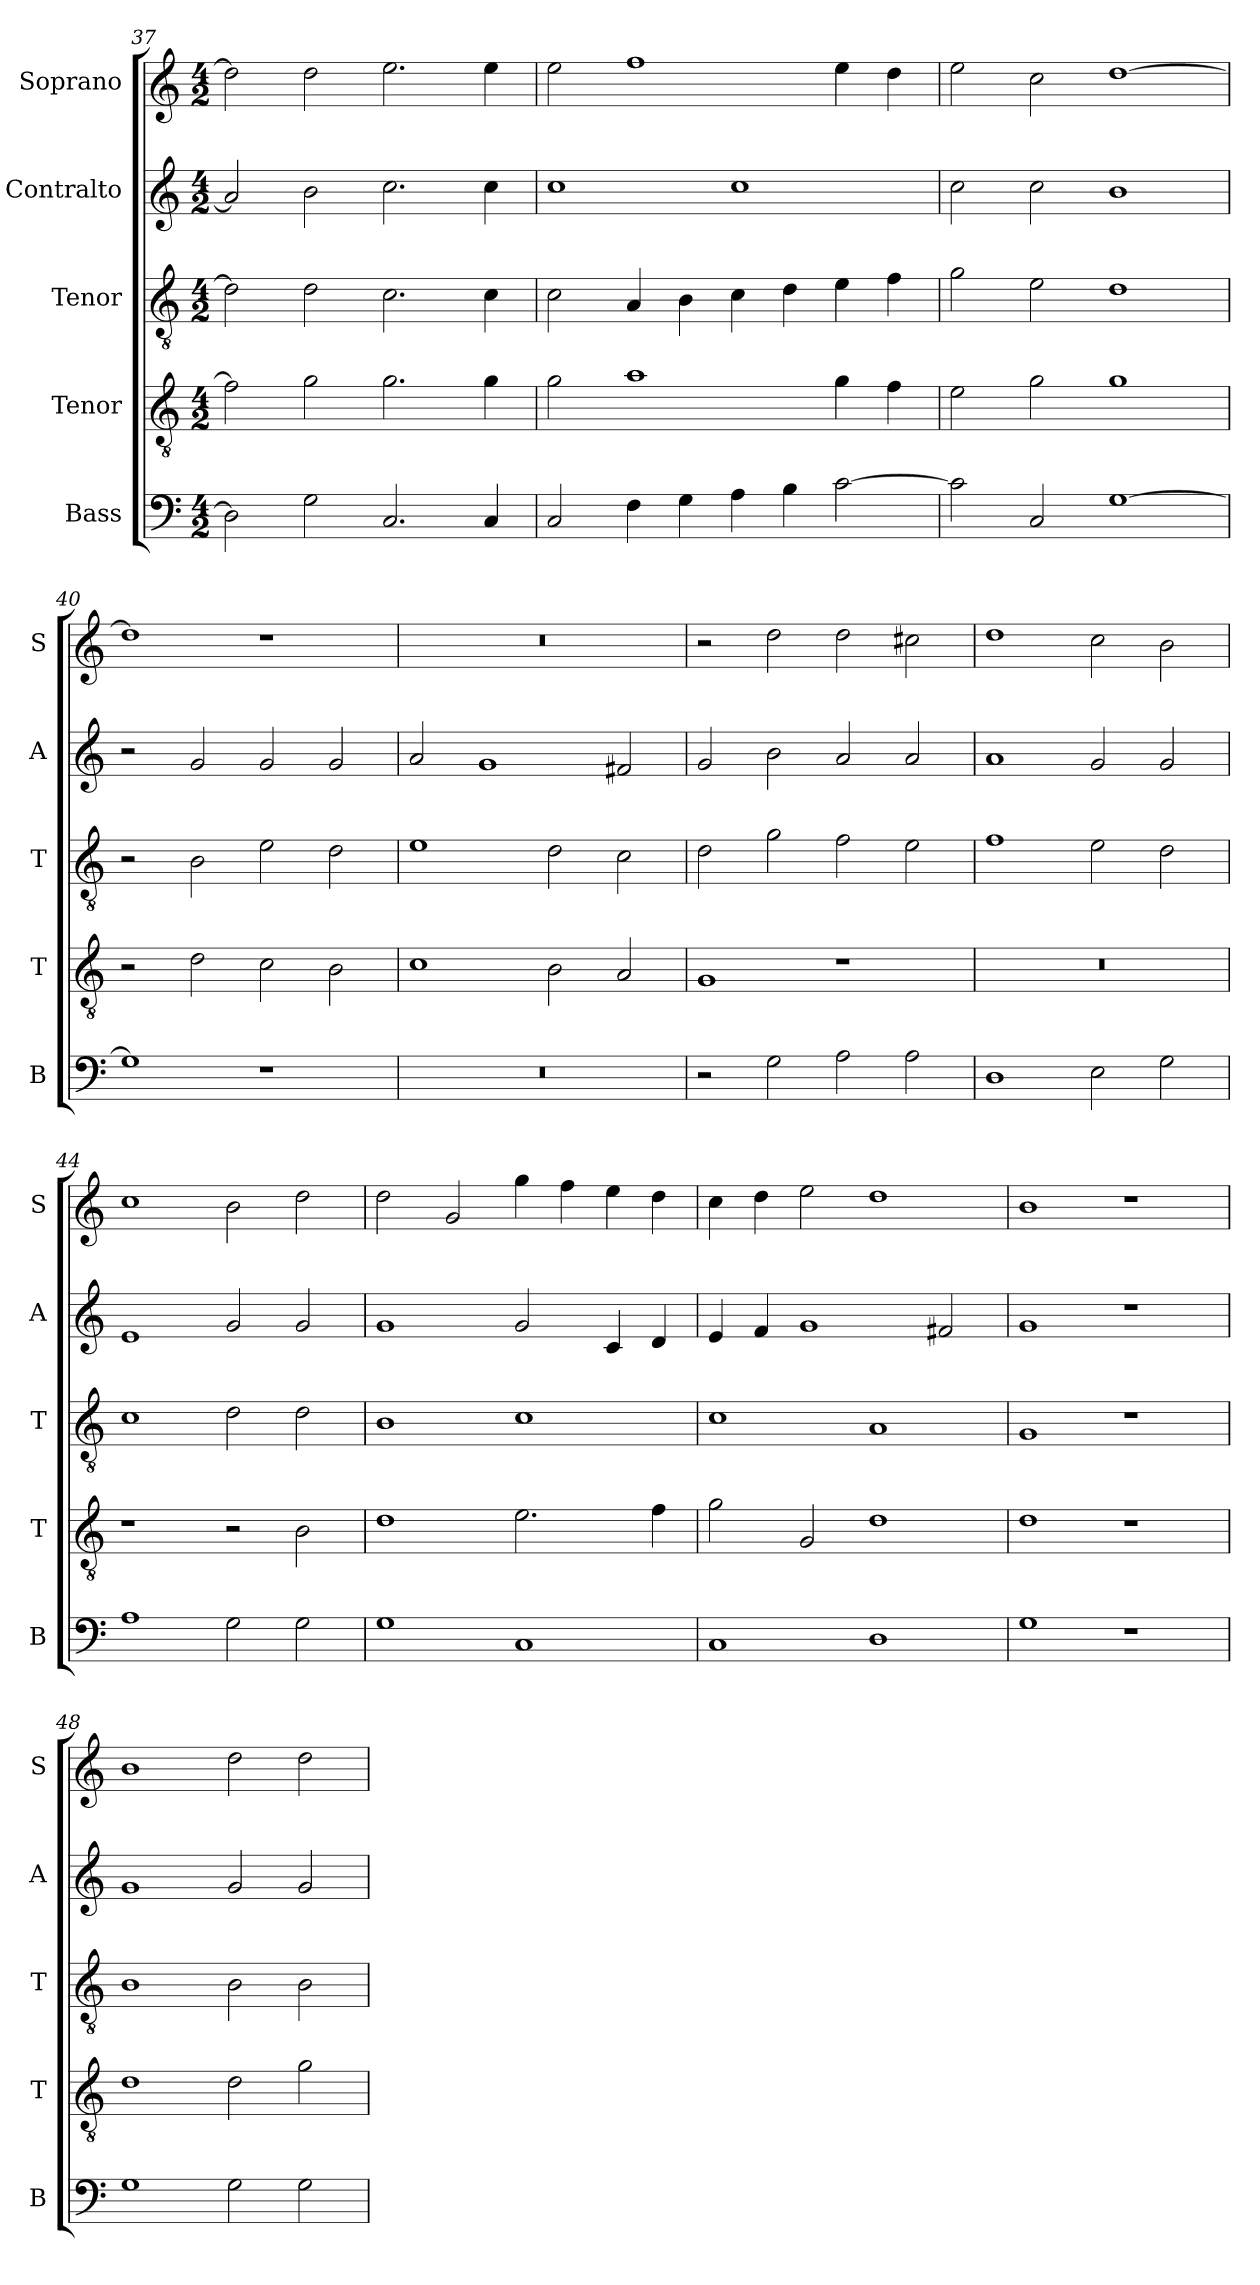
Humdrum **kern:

**kern	**kern	**kern	**kern	**kern
*part5	*part4	*part3	*part2	*part1
*staff5	*staff4	*staff3	*staff2	*staff1
*I"Bass	*I"Tenor	*I"Tenor	*I"Contralto	*I"Soprano
*I'B	*I'T	*I'T	*I'A	*I'S
*clefF4	*clefGv2	*clefGv2	*clefG2	*clefG2
*k[]	*k[]	*k[]	*k[]	*k[]
*G:mix	*G:mix	*G:mix	*G:mix	*G:mix
*M4/2	*M4/2	*M4/2	*M4/2	*M4/2
=37	=37	=37	=37	=37
2D]	2f#]	2d]	2a]	2dd]
2G	2g	2d	2b	2dd
2.C	2.g	2.c	2.cc	2.ee
4C	4g	4c	4cc	4ee
=38	=38	=38	=38	=38
2C	2g	2c	1cc	2ee
4F	1a	4A	.	1ff
4G	.	4B	.	.
4A	.	4c	1cc	.
4B	.	4d	.	.
[2c	4g	4e	.	4ee
.	4f	4f	.	4dd
=39	=39	=39	=39	=39
2c]	2e	2g	2cc	2ee
2C	2g	2e	2cc	2cc
[1G	1g	1d	1b	[1dd
=40	=40	=40	=40	=40
1G]	2r	2r	2r	1dd]
.	2d	2B	2g	.
1r	2c	2e	2g	1r
.	2B	2d	2g	.
=41	=41	=41	=41	=41
0r	1c	1e	2a	0r
.	.	.	1g	.
.	2B	2d	.	.
.	2A	2c	2f#X	.
=42	=42	=42	=42	=42
2r	1G	2d	2g	2r
2G	.	2g	2b	2dd
2A	1r	2f	2a	2dd
2A	.	2e	2a	2cc#X
=43	=43	=43	=43	=43
1D	0r	1f	1a	1dd
2E	.	2e	2g	2cc
2G	.	2d	2g	2b
=44	=44	=44	=44	=44
1A	1r	1c	1e	1cc
2G	2r	2d	2g	2b
2G	2B	2d	2g	2dd
=45	=45	=45	=45	=45
1G	1d	1B	1g	2dd
.	.	.	.	2g
1C	2.e	1c	2g	4gg
.	.	.	.	4ff
.	.	.	4c	4ee
.	4f	.	4d	4dd
=46	=46	=46	=46	=46
1C	2g	1c	4e	4cc
.	.	.	4f	4dd
.	2G	.	1g	2ee
1D	1d	1A	.	1dd
.	.	.	2f#X	.
=47	=47	=47	=47	=47
1G	1d	1G	1g	1b
1r	1r	1r	1r	1r
=48	=48	=48	=48	=48
1G	1d	1B	1g	1b
2G	2d	2B	2g	2dd
2G	2g	2B	2g	2dd
=	=	=	=	=
*-	*-	*-	*-	*-
